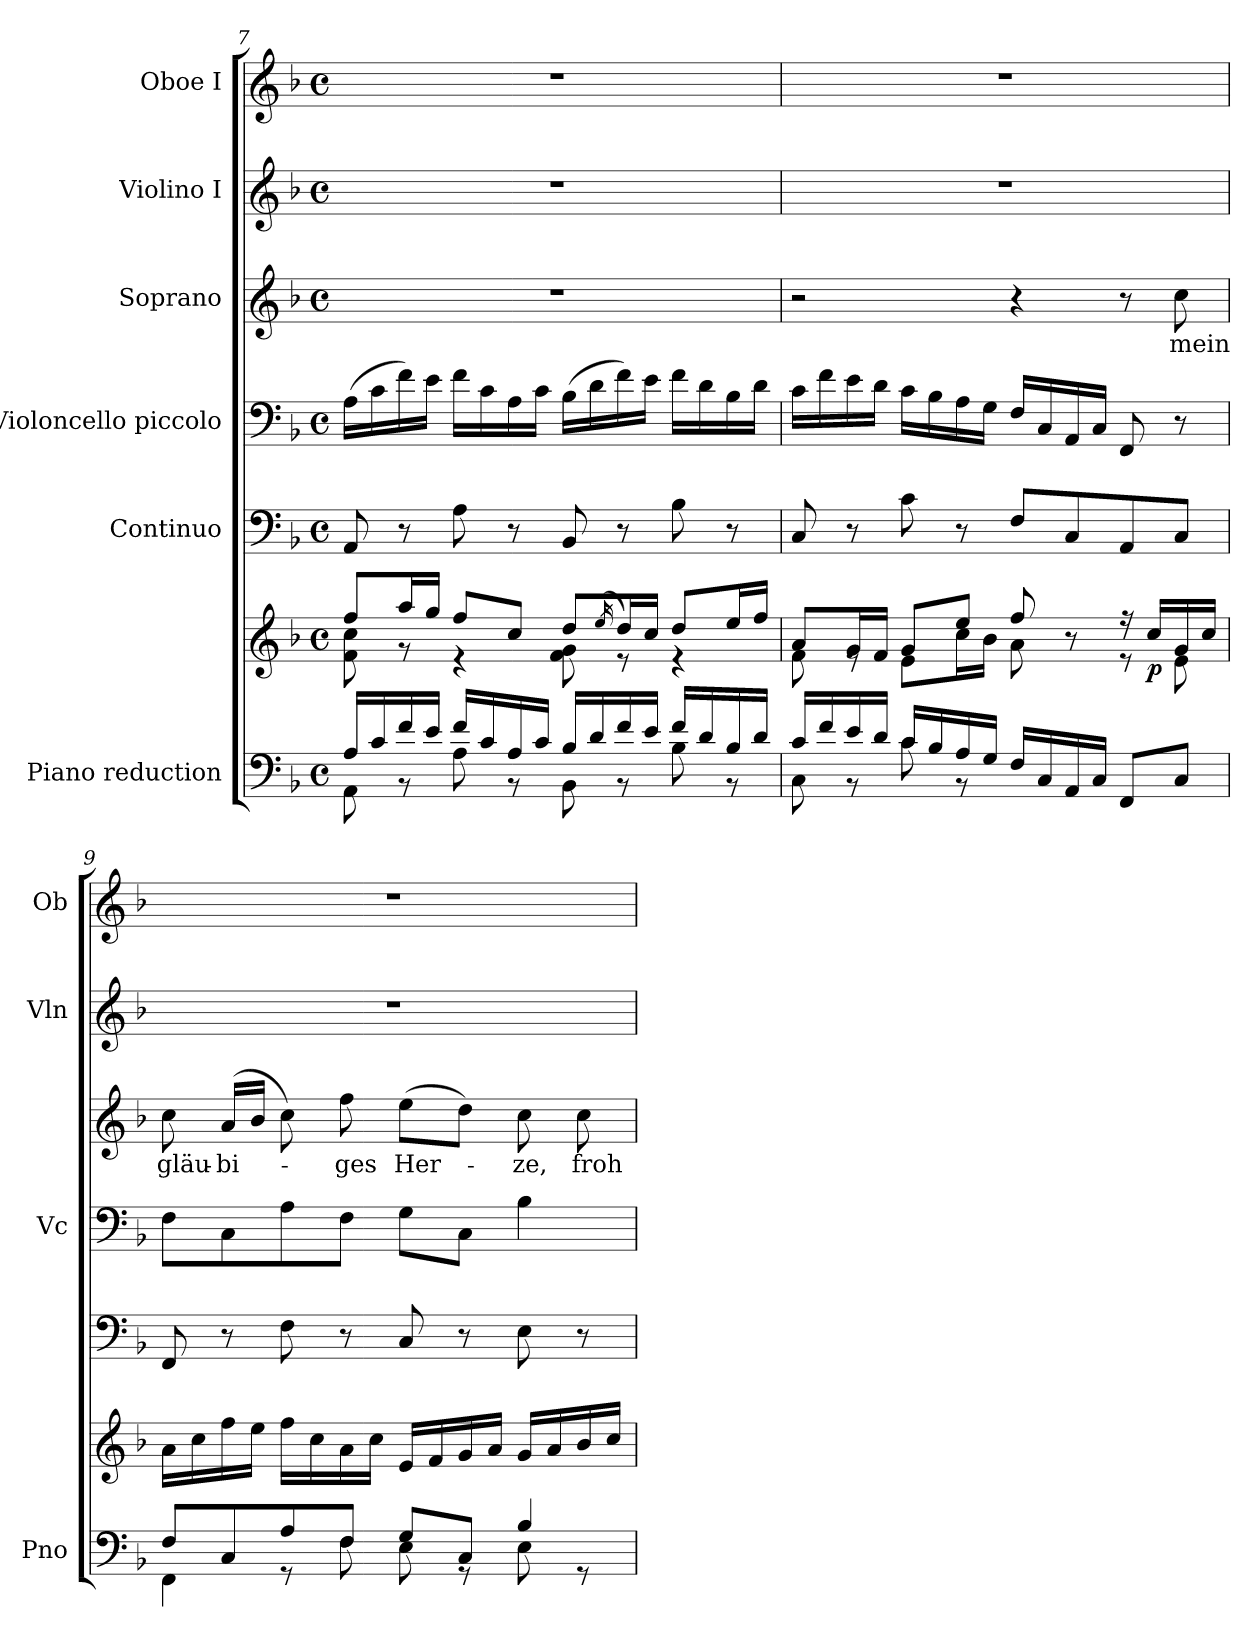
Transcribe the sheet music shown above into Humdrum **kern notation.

**kern	**kern	**dynam	**kern	**kern	**kern	**text	**kern	**kern
*part6	*part6	*part6	*part5	*part4	*part3	*part3	*part2	*part1
*staff7	*staff6	*staff6/7	*staff5	*staff4	*staff3	*staff3	*staff2	*staff1
*I"Piano reduction	*	*	*I"Continuo	*I"Violoncello piccolo	*I"Soprano	*	*I"Violino I	*I"Oboe I
*I'Pno	*	*	*	*I'Vc	*	*	*I'Vln	*I'Ob
!!LO:PB:g=z
*clefF4	*clefG2	*	*clefF4	*clefF4	*clefG2	*	*clefG2	*clefG2
*k[b-]	*k[b-]	*	*k[b-]	*k[b-]	*k[b-]	*	*k[b-]	*k[b-]
*M4/4	*M4/4	*	*M4/4	*M4/4	*M4/4	*	*M4/4	*M4/4
*met(c)	*met(c)	*	*met(c)	*met(c)	*met(c)	*	*met(c)	*met(c)
=7	=7	=7	=7	=7	=7	=7	=7	=7
*^	*^	*	*	*	*	*	*	*
16A/LL	8AA\	8ff/L	8f\ 8cc\	.	8AA/	(>16A\LL	1r	.	1r	1r
16c/	.	.	.	.	.	16c\	.	.	.	.
16f/	8r	16aa/L	8r	.	8r	16f\)	.	.	.	.
16e/JJ	.	16gg/JJ	.	.	.	16e\JJ	.	.	.	.
16f/LL	8A\	8ff/L	4r	.	8A\	16f\LL	.	.	.	.
16c/	.	.	.	.	.	16c\	.	.	.	.
16A/	8r	8cc/J	.	.	8r	16A\	.	.	.	.
16c/JJ	.	.	.	.	.	16c\JJ	.	.	.	.
16B-/LL	8BB-\	8dd/L	8f\ 8g\	.	8BB-/	(>16B-\LL	.	.	.	.
16d/	.	.	.	.	.	16d\	.	.	.	.
.	.	(<16qee/	.	.	.	.	.	.	.	.
16f/	8r	16dd/L)	8r	.	8r	16f\)	.	.	.	.
16e/JJ	.	16cc/JJ	.	.	.	16e\JJ	.	.	.	.
16f/LL	8B-\	8dd/L	4r	.	8B-\	16f\LL	.	.	.	.
16d/	.	.	.	.	.	16d\	.	.	.	.
16B-/	8r	16ee/L	.	.	8r	16B-\	.	.	.	.
16d/JJ	.	16ff/JJ	.	.	.	16d\JJ	.	.	.	.
=8	=8	=8	=8	=8	=8	=8	=8	=8	=8	=8
16c/LL	8C\	8a/L	8f\	.	8C/	16c\LL	2r	.	1r	1r
16f/	.	.	.	.	.	16f\	.	.	.	.
16e/	8r	16g/L	8re	.	8r	16e\	.	.	.	.
16d/JJ	.	16f/JJ	.	.	.	16d\JJ	.	.	.	.
16c/LL	8c\	8g/L	8e\L	.	8c\	16c\LL	.	.	.	.
16B-/	.	.	.	.	.	16B-\	.	.	.	.
16A/	8r	8ee/J	16cc\L	.	8r	16A\	.	.	.	.
16G/JJ	.	.	16b-\JJ	.	.	16G\JJ	.	.	.	.
16F/LL	2ryy	8ff/	8a\	.	8F/L	16F/LL	4r	.	.	.
16C/	.	.	.	.	.	16C/	.	.	.	.
16AA/	.	8r	8ryy	.	8C/	16AA/	.	.	.	.
16C/JJ	.	.	.	.	.	16C/JJ	.	.	.	.
8FF/L	.	16r	8r	.	8AA/	8FF/	8r	.	.	.
!	!	!	!	!LO:DY:b	!	!	!	!	!	!
.	.	16cc/LL	.	p	.	.	.	.	.	.
!	!	!	!	!	!	!	!	!LO:LY:b	!	!
8C/J	.	16g/	8e\	.	8C/J	8r	8cc\	mein	.	.
.	.	16cc/JJ	.	.	.	.	.	.	.	.
*	*	*v	*v	*	*	*	*	*	*	*
=9	=9	=9	=9	=9	=9	=9	=9	=9	=9
!	!	!	!	!	!	!	!LO:LY:b	!	!
8F/L	4FF\	16a\LL	.	8FF/	8F\L	8cc\	gläu-	1r	1r
.	.	16cc\	.	.	.	.	.	.	.
!	!	!	!	!	!	!	!LO:LY:b	!	!
8C/	.	16ff\	.	8r	8C\	(>16a/LL	bi-	.	.
.	.	16ee\JJ	.	.	.	16b-/JJ	.	.	.
8A/	8rGG	16ff\LL	.	8F\	8A\	8cc\)	.	.	.
.	.	16cc\	.	.	.	.	.	.	.
!	!	!	!	!	!	!	!LO:LY:b	!	!
8F/J	8F\	16a\	.	8r	8F\J	8ff\	-ges	.	.
.	.	16cc\JJ	.	.	.	.	.	.	.
!	!	!	!	!	!	!	!LO:LY:b	!	!
8G/L	8E\	16e/LL	.	8C/	8G\L	(>8ee\L	Her-	.	.
.	.	16f/	.	.	.	.	.	.	.
8C/J	8rGG	16g/	.	8r	8C\J	8dd\J)	.	.	.
.	.	16a/JJ	.	.	.	.	.	.	.
!	!	!	!	!	!	!	!LO:LY:b	!	!
4B-/	8E\	16g/LL	.	8E\	4B-\	8cc\	-ze,	.	.
.	.	16a/	.	.	.	.	.	.	.
!	!	!	!	!	!	!	!LO:LY:b	!	!
.	8rGG	16b-/	.	8r	.	8cc\	froh-	.	.
.	.	16cc/JJ	.	.	.	.	.	.	.
*v	*v	*	*	*	*	*	*	*	*
=	=	=	=	=	=	=	=	=
*-	*-	*-	*-	*-	*-	*-	*-	*-
